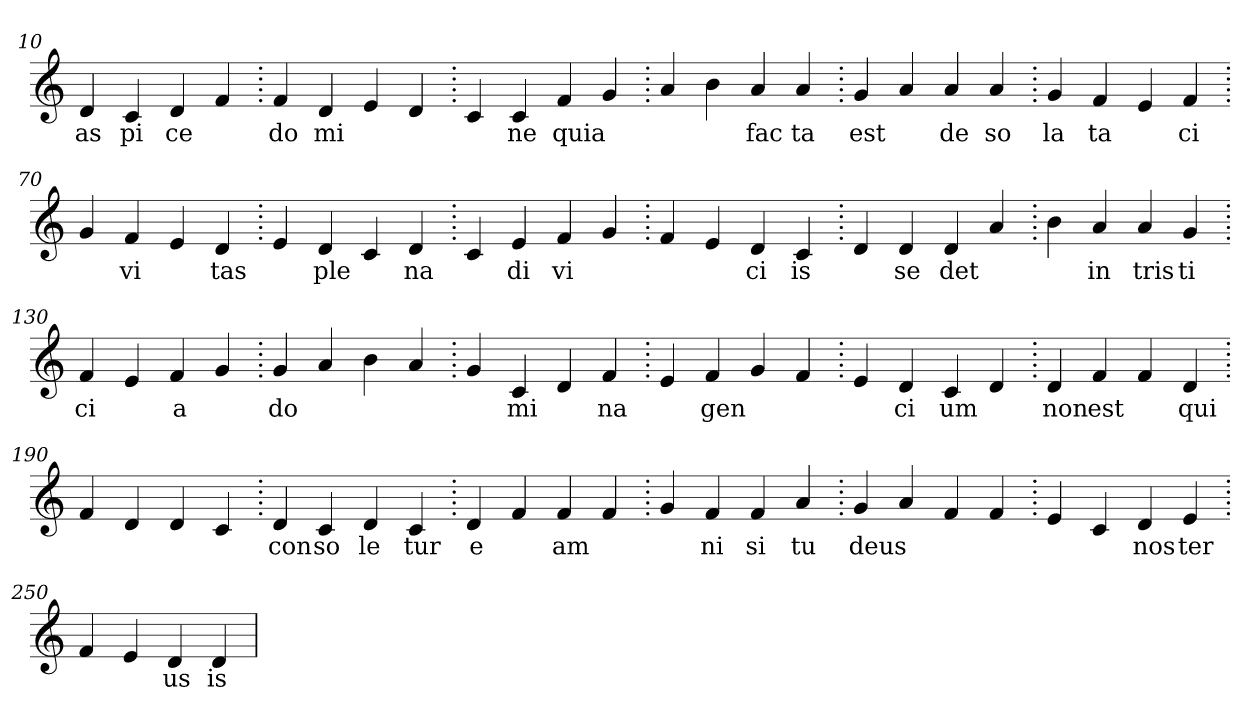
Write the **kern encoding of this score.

**kern	**text
*part1	*part1
*staff1	*staff1
*clefG2	*
=10.	=10.
4d	as
4c	pi
4d	ce
4f	.
=20.	=20.
4f	do
4d	mi
4e	.
4d	.
=30.	=30.
4c	.
4c	ne
4f	quia
4g	.
=40.	=40.
4a	.
4b	.
4a	fac
4a	ta
=50.	=50.
4g	est
4a	.
4a	de
4a	so
=60.	=60.
4g	la
4f	ta
4e	.
4f	ci
=70.	=70.
4g	.
4f	vi
4e	.
4d	tas
=80.	=80.
4e	.
4d	ple
4c	.
4d	na
=90.	=90.
4c	.
4e	di
4f	vi
4g	.
=100.	=100.
4f	.
4e	.
4d	ci
4c	is
=110.	=110.
4d	.
4d	se
4d	det
4a	.
=120.	=120.
4b	.
4a	in
4a	tris
4g	ti
=130.	=130.
4f	ci
4e	.
4f	a
4g	.
=140.	=140.
4g	do
4a	.
4b	.
4a	.
=150.	=150.
4g	.
4c	mi
4d	.
4f	na
=160.	=160.
4e	.
4f	gen
4g	.
4f	.
=170.	=170.
4e	.
4d	ci
4c	um
4d	.
=180.	=180.
4d	non
4f	est
4f	.
4d	qui
=190.	=190.
4f	.
4d	.
4d	.
4c	.
=200.	=200.
4d	con
4c	so
4d	le
4c	tur
=210.	=210.
4d	e
4f	.
4f	am
4f	.
=220.	=220.
4g	.
4f	ni
4f	si
4a	tu
=230.	=230.
4g	deus
4a	.
4f	.
4f	.
=240.	=240.
4e	.
4c	.
4d	nos
4e	ter
=250.	=250.
4f	.
4e	.
4d	us
4d	is
=	=
*-	*-
